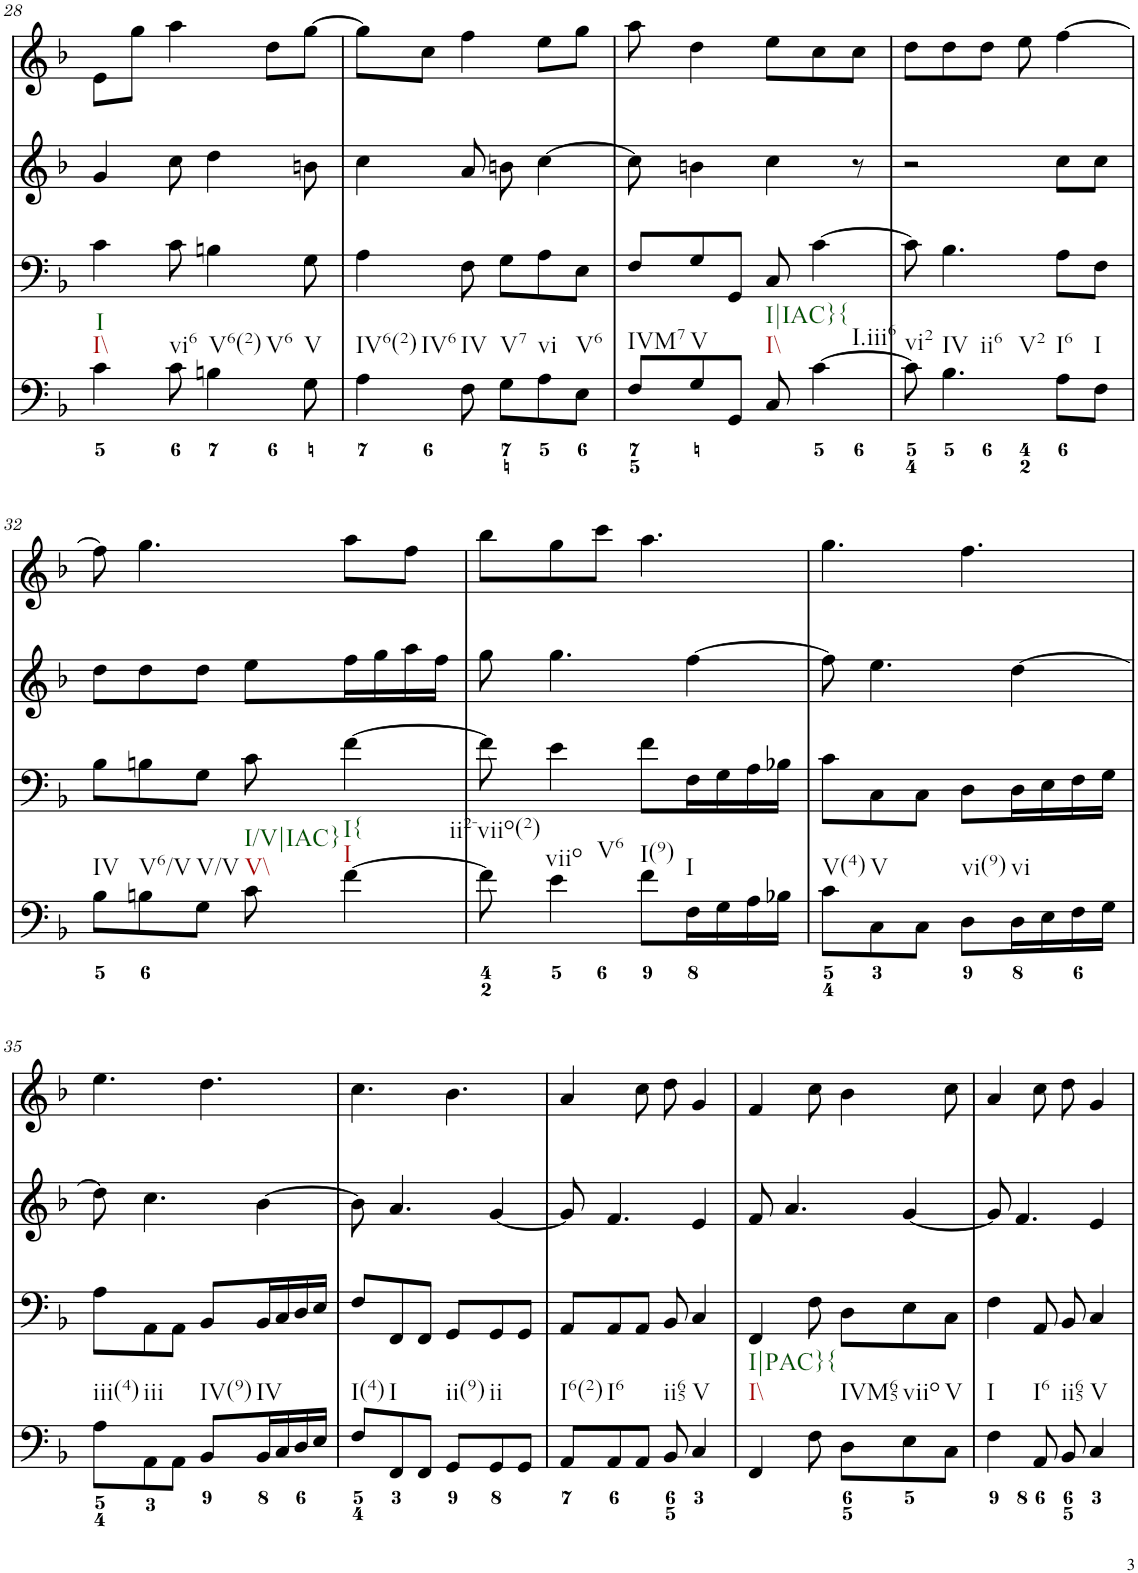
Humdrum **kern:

**kern	**kern	**kern	**kern
*part4	*part3	*part2	*part1
*staff4	*staff3	*staff2	*staff1
*I"Piano	*I"Piano	*I"Piano	*I"Piano
*I'Pno	*I'Pno	*I'Pno	*I'Pno
!!LO:PB:g=z
*clefF4	*clefF4	*clefG2	*clefG2
*k[b-]	*k[b-]	*k[b-]	*k[b-]
*F:	*F:	*F:	*F:
*M6/8	*M6/8	*M6/8	*M6/8
=28	=28	=28	=28
!LO:TX:b:t=I\\	!	!	!
!LO:TX:b:t=I	!	!	!
4c\	4c\	4g/	8e\L
.	.	.	8gg\J
!LO:TX:b:t=vi6	!	!	!
8c\	8c\	8cc\	4aa\
!LO:TX:b:t=V6(2)	!	!	!
!LO:TX:b:t=V6	!	!	!
4Bn\	4Bn\	4dd\	.
.	.	.	8dd\L
!LO:TX:b:t=V	!	!	!
8G\	8G\	8bn\	[8gg\J
=29	=29	=29	=29
!LO:TX:b:t=IV6(2)	!	!	!
!LO:TX:b:t=IV6	!	!	!
4A\	4A\	4cc\	8gg\L]
.	.	.	8cc\J
!LO:TX:b:t=IV	!	!	!
8F\	8F\	8a/	4ff\
!LO:TX:b:t=V7	!	!	!
8G\L	8G\L	8bn\	.
!LO:TX:b:t=vi	!	!	!
8A\	8A\	[4cc\	8ee\L
!LO:TX:b:t=V6	!	!	!
8E\J	8E\J	.	8gg\J
=30	=30	=30	=30
!LO:TX:b:t=IVM7	!	!	!
8F/L	8F/L	8cc\]	8aa\
!LO:TX:b:t=V	!	!	!
8G/	8G/	4bn\	4dd\
8GG/J	8GG/J	.	.
!LO:TX:b:t=I\\	!	!	!
!LO:TX:b:t=I|IAC}{	!	!	!
8C/	8C/	4cc\	8ee\L
!LO:TX:b:t=I.iii6	!	!	!
[4c\	[4c\	.	8cc\
.	.	8r	8cc\J
=31	=31	=31	=31
!LO:TX:b:t=vi2	!	!	!
8c\]	8c\]	2r	8dd\L
!LO:TX:b:t=IV	!	!	!
!LO:TX:b:t=ii6	!	!	!
!LO:TX:b:t=V2	!	!	!
4.B-\	4.B-\	.	8dd\
.	.	.	8dd\J
.	.	.	8ee\
!LO:TX:b:t=I6	!	!	!
8A\L	8A\L	8cc\L	[4ff\
!LO:TX:b:t=I	!	!	!
8F\J	8F\J	8cc\J	.
!!LO:LB:g=z
=32	=32	=32	=32
!LO:TX:b:t=IV	!	!	!
8B-\L	8B-\L	8dd\L	8ff\]
!LO:TX:b:t=V6/V	!	!	!
8Bn\	8Bn\	8dd\	4.gg\
!LO:TX:b:t=V/V	!	!	!
8G\J	8G\J	8dd\J	.
!LO:TX:b:t=V\\	!	!	!
!LO:TX:b:t=I/V|IAC}	!	!	!
8c\	8c\	8ee\L	.
!LO:TX:b:t=I	!	!	!
!LO:TX:b:t=I{	!	!	!
[4f\	[4f\	16ff\L	8aa\L
.	.	16gg\	.
.	.	16aa\	8ff\J
.	.	16ff\JJ	.
=33	=33	=33	=33
!LO:TX:b:t=ii2-viio(2)	!	!	!
8f\]	8f\]	8gg\	8bb-\L
!LO:TX:b:t=viio	!	!	!
!LO:TX:b:t=V6	!	!	!
4e\	4e\	4.gg\	8gg\
.	.	.	8ccc\J
!LO:TX:b:t=I(9)	!	!	!
8f\L	8f\L	.	4.aa\
!LO:TX:b:t=I	!	!	!
16F\L	16F\L	[4ff\	.
16G\	16G\	.	.
16A\	16A\	.	.
16B-X\JJ	16B-X\JJ	.	.
=34	=34	=34	=34
!LO:TX:b:t=V(4)	!	!	!
8c\L	8c\L	8ff\]	4.gg\
!LO:TX:b:t=V	!	!	!
8C\	8C\	4.ee\	.
8C\J	8C\J	.	.
!LO:TX:b:t=vi(9)	!	!	!
8D\L	8D\L	.	4.ff\
!LO:TX:b:t=vi	!	!	!
16D\L	16D\L	[4dd\	.
16E\	16E\	.	.
16F\	16F\	.	.
16G\JJ	16G\JJ	.	.
!!LO:LB:g=z
=35	=35	=35	=35
!LO:TX:b:t=iii(4)	!	!	!
8A\L	8A\L	8dd\]	4.ee\
!LO:TX:b:t=iii	!	!	!
8AA\	8AA\	4.cc\	.
8AA\J	8AA\J	.	.
!LO:TX:b:t=IV(9)	!	!	!
8BB-/L	8BB-/L	.	4.dd\
!LO:TX:b:t=IV	!	!	!
16BB-/L	16BB-/L	[4b-\	.
16C/	16C/	.	.
16D/	16D/	.	.
16E/JJ	16E/JJ	.	.
=36	=36	=36	=36
!LO:TX:b:t=I(4)	!	!	!
8F/L	8F/L	8b-\]	4.cc\
!LO:TX:b:t=I	!	!	!
8FF/	8FF/	4.a/	.
8FF/J	8FF/J	.	.
!LO:TX:b:t=ii(9)	!	!	!
8GG/L	8GG/L	.	4.b-\
!LO:TX:b:t=ii	!	!	!
8GG/	8GG/	[4g/	.
8GG/J	8GG/J	.	.
=37	=37	=37	=37
!LO:TX:b:t=I6(2)	!	!	!
8AA/L	8AA/L	8g/]	4a/
!LO:TX:b:t=I6	!	!	!
8AA/	8AA/	4.f/	.
8AA/J	8AA/J	.	8cc\
!LO:TX:b:t=ii65	!	!	!
8BB-/	8BB-/	.	8dd\
!LO:TX:b:t=V	!	!	!
4C/	4C/	4e/	4g/
=38	=38	=38	=38
!LO:TX:b:t=I\\	!	!	!
!LO:TX:b:t=I|PAC}{	!	!	!
4FF/	4FF/	8f/	4f/
.	.	4.a/	.
8F\	8F\	.	8cc\
!LO:TX:b:t=IVM65	!	!	!
8D\L	8D\L	.	4b-\
!LO:TX:b:t=viio	!	!	!
8E\	8E\	[4g/	.
!LO:TX:b:t=V	!	!	!
8C\J	8C\J	.	8cc\
=39	=39	=39	=39
!LO:TX:b:t=I	!	!	!
4F\	4F\	8g/]	4a/
.	.	4.f/	.
!LO:TX:b:t=I6	!	!	!
8AA/	8AA/	.	8cc\
!LO:TX:b:t=ii65	!	!	!
8BB-/	8BB-/	.	8dd\
!LO:TX:b:t=V	!	!	!
4C/	4C/	4e/	4g/
=	=	=	=
*-	*-	*-	*-
